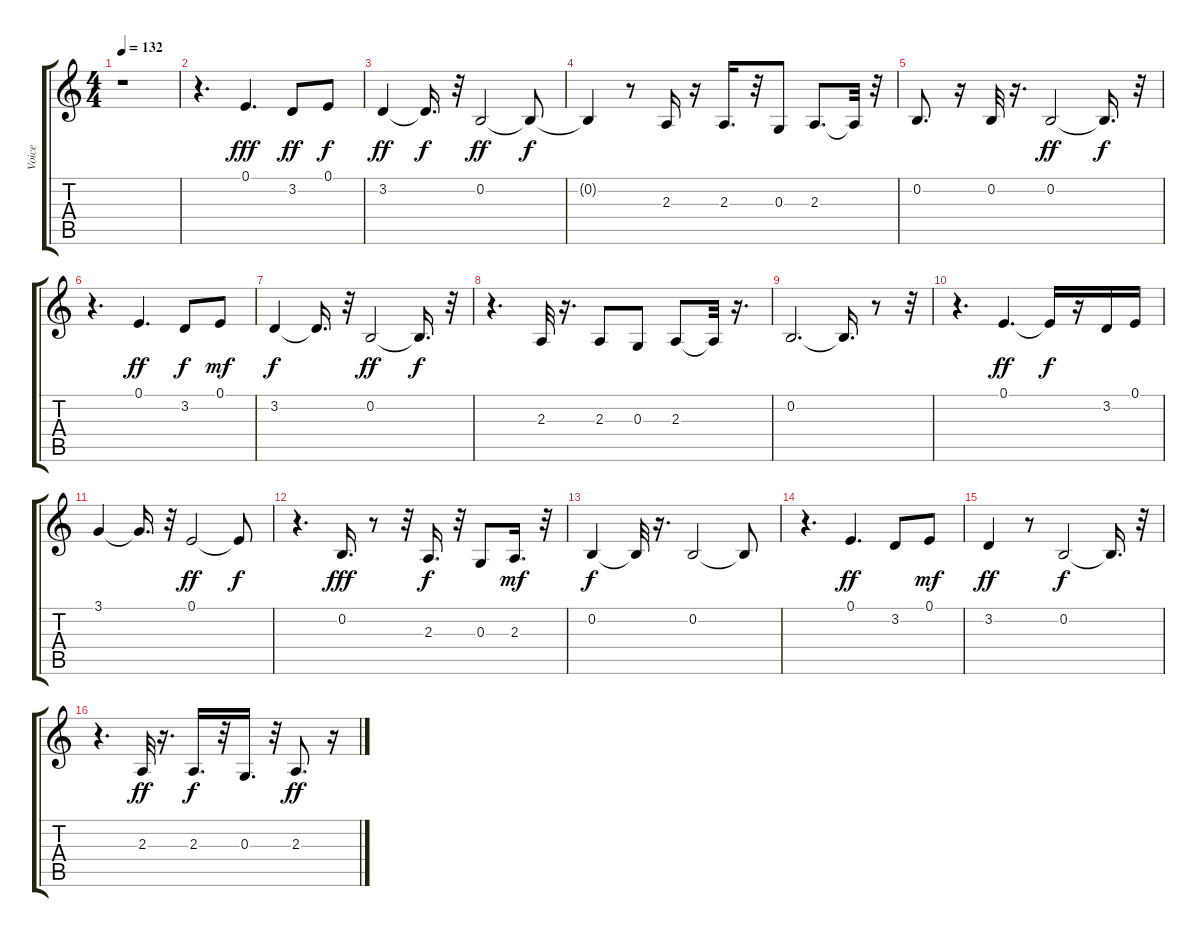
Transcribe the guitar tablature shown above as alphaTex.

\track ("Voice" "Voice") {instrument trumpet}
\staff {score tabs}
\tuning (E4 B3 G3 D3 A2 E2) {hide}
\ts (4 4)
\tempo 132
\clef g2
\ks c
r.1{dy f} |
r.4{d} 0.1.4{d dy fff} 3.2.8{dy ff} 0.1.8{dy f} |
3.2.4{dy ff} 3.2{t}.16{d dy f} r.32 0.2.2{dy ff} 0.2{t}.8{dy f} |
0.2{t}.4 r.8 2.3.16 r.16 2.3.16{d} r.32 0.3.8 2.3.8{d} 2.3{t}.32 r.32 |
0.2.8{d} r.16 0.2.32 r.16{d} 0.2.2{dy ff} 0.2{t}.16{d dy f} r.32 |
r.4{d} 0.1.4{d dy ff} 3.2.8{dy f} 0.1.8{dy mf} |
3.2.4{dy f} 3.2{t}.16{d} r.32 0.2.2{dy ff} 0.2{t}.16{d dy f} r.32 |
r.4{d} 2.3.32 r.16{d} 2.3.8 0.3.8 2.3.8 2.3{t}.32 r.16{d} |
0.2.2{d} 0.2{t}.16{d} r.8 r.32 |
r.4{d} 0.1.4{d dy ff} 0.1{t}.16{dy f} r.16 3.2.16 0.1.16 |
3.1.4 3.1{t}.16{d} r.32 0.1.2{dy ff} 0.1{t}.8{dy f} |
r.4{d} 0.2.16{d dy fff} r.8 r.32 2.3.16{d dy f} r.32 0.3.8 2.3.16{d dy mf} r.32 |
0.2.4{dy f} 0.2{t}.32 r.16{d} 0.2.2 0.2{t}.8 |
r.4{d} 0.1.4{d dy ff} 3.2.8 0.1.8{dy mf} |
3.2.4{dy ff} r.8 0.2.2{dy f} 0.2{t}.16{d} r.32 |
r.4{d} 2.3.32{dy ff} r.16{d} 2.3.16{d dy f} r.32 0.3.16{d} r.32 2.3.8{d dy ff} r.16
